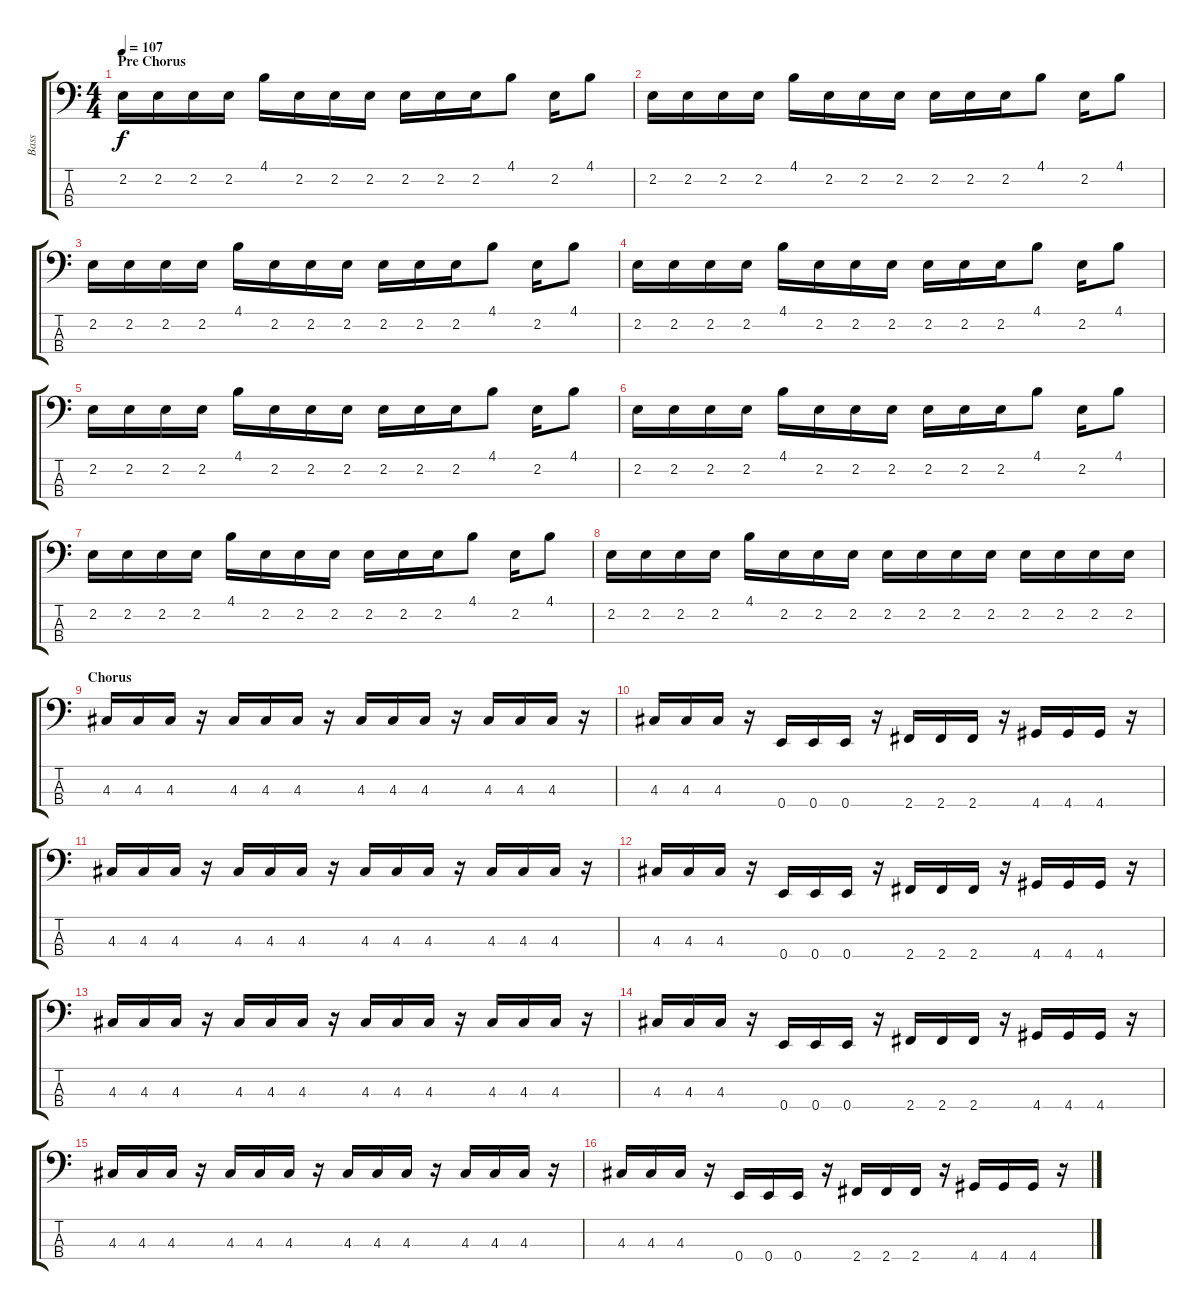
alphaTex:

\track ("Bass" "Bass") {instrument electricbasspick}
\staff {score tabs}
\tuning (G2 D2 A1 E1) {hide}
\ts (4 4)
\section ("" "Pre Chorus")
\tempo 107
\clef f4
\ks c
2.2.16{dy f} 2.2.16 2.2.16 2.2.16 4.1.16 2.2.16 2.2.16 2.2.16 2.2.16 2.2.16 2.2.16 4.1.8 2.2.16 4.1.8 |
2.2.16 2.2.16 2.2.16 2.2.16 4.1.16 2.2.16 2.2.16 2.2.16 2.2.16 2.2.16 2.2.16 4.1.8 2.2.16 4.1.8 |
2.2.16 2.2.16 2.2.16 2.2.16 4.1.16 2.2.16 2.2.16 2.2.16 2.2.16 2.2.16 2.2.16 4.1.8 2.2.16 4.1.8 |
2.2.16 2.2.16 2.2.16 2.2.16 4.1.16 2.2.16 2.2.16 2.2.16 2.2.16 2.2.16 2.2.16 4.1.8 2.2.16 4.1.8 |
2.2.16 2.2.16 2.2.16 2.2.16 4.1.16 2.2.16 2.2.16 2.2.16 2.2.16 2.2.16 2.2.16 4.1.8 2.2.16 4.1.8 |
2.2.16 2.2.16 2.2.16 2.2.16 4.1.16 2.2.16 2.2.16 2.2.16 2.2.16 2.2.16 2.2.16 4.1.8 2.2.16 4.1.8 |
2.2.16 2.2.16 2.2.16 2.2.16 4.1.16 2.2.16 2.2.16 2.2.16 2.2.16 2.2.16 2.2.16 4.1.8 2.2.16 4.1.8 |
2.2.16 2.2.16 2.2.16 2.2.16 4.1.16 2.2.16 2.2.16 2.2.16 2.2.16 2.2.16 2.2.16 2.2.16 2.2.16 2.2.16 2.2.16 2.2.16 |
\section ("" "Chorus")
4.3.16 4.3.16 4.3.16 r.16 4.3.16 4.3.16 4.3.16 r.16 4.3.16 4.3.16 4.3.16 r.16 4.3.16 4.3.16 4.3.16 r.16 |
4.3.16 4.3.16 4.3.16 r.16 0.4.16 0.4.16 0.4.16 r.16 2.4.16 2.4.16 2.4.16 r.16 4.4.16 4.4.16 4.4.16 r.16 |
4.3.16 4.3.16 4.3.16 r.16 4.3.16 4.3.16 4.3.16 r.16 4.3.16 4.3.16 4.3.16 r.16 4.3.16 4.3.16 4.3.16 r.16 |
4.3.16 4.3.16 4.3.16 r.16 0.4.16 0.4.16 0.4.16 r.16 2.4.16 2.4.16 2.4.16 r.16 4.4.16 4.4.16 4.4.16 r.16 |
4.3.16 4.3.16 4.3.16 r.16 4.3.16 4.3.16 4.3.16 r.16 4.3.16 4.3.16 4.3.16 r.16 4.3.16 4.3.16 4.3.16 r.16 |
4.3.16 4.3.16 4.3.16 r.16 0.4.16 0.4.16 0.4.16 r.16 2.4.16 2.4.16 2.4.16 r.16 4.4.16 4.4.16 4.4.16 r.16 |
4.3.16 4.3.16 4.3.16 r.16 4.3.16 4.3.16 4.3.16 r.16 4.3.16 4.3.16 4.3.16 r.16 4.3.16 4.3.16 4.3.16 r.16 |
4.3.16 4.3.16 4.3.16 r.16 0.4.16 0.4.16 0.4.16 r.16 2.4.16 2.4.16 2.4.16 r.16 4.4.16 4.4.16 4.4.16 r.16
